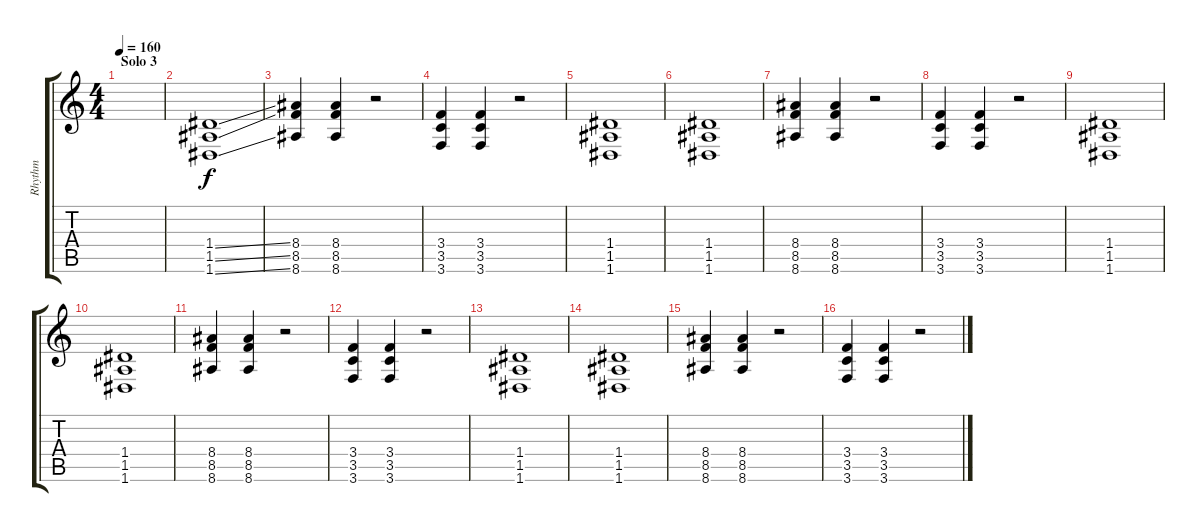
\track ("Rhythm " "Rhythm ") {instrument acousticguitarnylon}
\staff {score tabs}
\tuning (E4 B3 G3 D3 A2 D2) {hide}
\ts (4 4)
\section ("" "Solo 3")
\tempo 160
\clef g2
\ks c
|
(1.4{ss} 1.5{ss} 1.6{ss}).1 |
(8.4 8.5 8.6).4 (8.4 8.5 8.6).4 r.2 |
(3.4 3.5 3.6).4 (3.4 3.5 3.6).4 r.2 |
(1.4 1.5 1.6).1 |
(1.4 1.5 1.6).1 |
(8.4 8.5 8.6).4 (8.4 8.5 8.6).4 r.2 |
(3.4 3.5 3.6).4 (3.4 3.5 3.6).4 r.2 |
(1.4 1.5 1.6).1 |
(1.4 1.5 1.6).1 |
(8.4 8.5 8.6).4 (8.4 8.5 8.6).4 r.2 |
(3.4 3.5 3.6).4 (3.4 3.5 3.6).4 r.2 |
(1.4 1.5 1.6).1 |
(1.4 1.5 1.6).1 |
(8.4 8.5 8.6).4 (8.4 8.5 8.6).4 r.2 |
(3.4 3.5 3.6).4 (3.4 3.5 3.6).4 r.2
